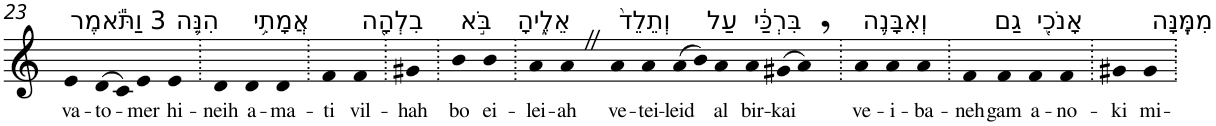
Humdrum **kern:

**kern	**text
*part1	*part1
*staff1	*staff1
*I"Piano	*
*I'Pno	*
!!LO:PB:g=z
*clefG2	*
*k[]	*
=23	=23
!LO:TX:a:t=3 וַתֹּ֕אמֶר	!
!	!LO:LY:b
4e	va-
!	!LO:LY:b
(>8d	-to-
8c)	.
!	!LO:LY:b
4e	-mer
!LO:TX:a:t=הִנֵּ֛ה	!
!	!LO:LY:b
4e	hi-
=24.	=24.
!	!LO:LY:b
4d	-neih
!LO:TX:a:t=אֲמָתִ֥י	!
!	!LO:LY:b
4d	a-
!	!LO:LY:b
4d	-ma-
=25.	=25.
!	!LO:LY:b
4f	-ti
!LO:TX:a:t=בִלְהָ֖ה	!
!	!LO:LY:b
4f	vil-
=26.	=26.
!	!LO:LY:b
4g#X	-hah
=27.	=27.
!LO:TX:a:t=בֹּ֣א	!
!	!LO:LY:b
4b	bo
!LO:TX:a:t=אֵלֶ֑יהָ	!
!	!LO:LY:b
4b	ei-
=28.	=28.
!	!LO:LY:b
4a	-lei-
!	!LO:LY:b
4aZ	-ah
!LO:TX:a:t=וְתֵלֵד֙	!
!	!LO:LY:b
4a	ve-
!	!LO:LY:b
4a	-tei-
!	!LO:LY:b
(>8a	-leid
8b)	.
!LO:TX:a:t=עַל	!
!	!LO:LY:b
4a	al
!LO:TX:a:t=בִּרְכַּ֔י	!
!	!LO:LY:b
4a	bir-
!	!LO:LY:b
(>8g#X	-kai
8a,)	.
=29.	=29.
!LO:TX:a:t=וְאִבָּנֶ֥ה	!
!	!LO:LY:b
4a	ve-
!	!LO:LY:b
4a	-i-
!	!LO:LY:b
4a	-ba-
=30.	=30.
!	!LO:LY:b
4f	-neh
!LO:TX:a:t=גַם	!
!	!LO:LY:b
4f	gam
!LO:TX:a:t=אָנֹכִ֖י	!
!	!LO:LY:b
4f	a-
!	!LO:LY:b
4f	-no-
=31.	=31.
!	!LO:LY:b
4g#X	-ki
!LO:TX:a:t=מִמֶּֽנָּה	!
!	!LO:LY:b
4g#	mi-
=.	=.
*-	*-
